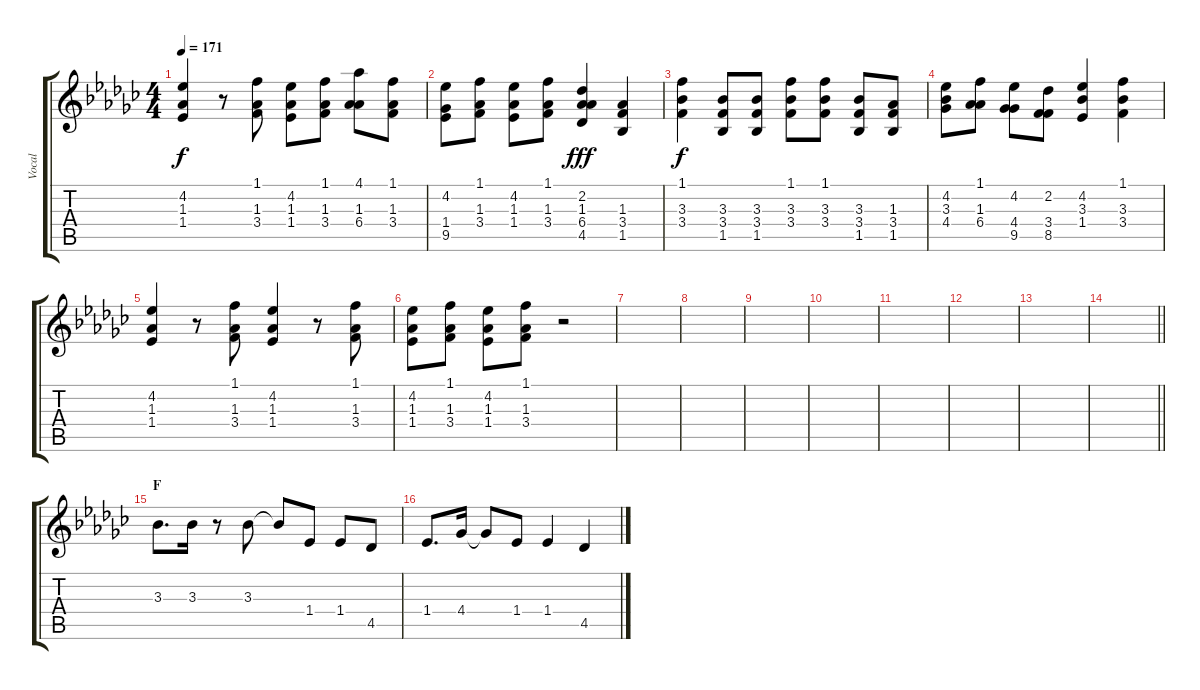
\track ("Vocal" "Vocal") {instrument distortionguitar}
\staff {score tabs}
\tuning (E4 B3 G3 D3 A2 E2) {hide}
\ts (4 4)
\tempo 171
\clef g2
\ks gb
(4.2 1.3 1.4).4{dy f} r.8 (1.1 1.3 3.4).8 (4.2 1.3 1.4).8 (1.1 1.3 3.4).8 (4.1 1.3 6.4).8 (1.1 1.3 3.4).8 |
(4.2 1.4 9.5).8 (1.1 1.3 3.4).8 (4.2 1.3 1.4).8 (1.1 1.3 3.4).8 (2.2 1.3 6.4 4.5).4{dy fff} (1.3 3.4 1.5).4 |
(1.1 3.3 3.4).4{dy f} (3.3 3.4 1.5).8 (3.3 3.4 1.5).8 (1.1 3.3 3.4).8 (1.1 3.3 3.4).8 (3.3 3.4 1.5).8 (1.3 3.4 1.5).8 |
(4.2 3.3 4.4).8 (1.1 1.3 6.4).8 (4.2 4.4 9.5).8 (2.2 3.4 8.5).8 (4.2 3.3 1.4).4 (1.1 3.3 3.4).4 |
(4.2 1.3 1.4).4 r.8 (1.1 1.3 3.4).8 (4.2 1.3 1.4).4 r.8 (1.1 1.3 3.4).8 |
(4.2 1.3 1.4).8 (1.1 1.3 3.4).8 (4.2 1.3 1.4).8 (1.1 1.3 3.4).8 r.2 |
|
|
|
|
|
|
|
\barLineRight lightlight
|
\section ("" "F")
3.3.8{d} 3.3.16 r.8 3.3.8 3.3{t}.8 1.4.8 1.4.8 4.5.8 |
1.4.8{d} 4.4.16 4.4{t}.8 1.4.8 1.4.4 4.5.4
